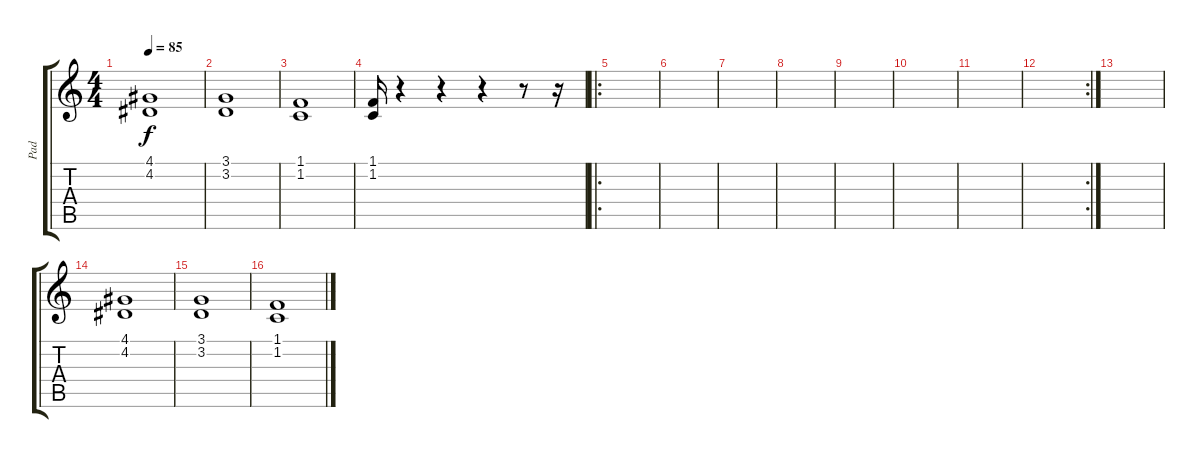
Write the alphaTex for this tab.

\track ("Pad" "Pad") {instrument pad4choir}
\staff {score tabs}
\tuning (E4 B3 G3 D3 A2 E2) {hide}
\ts (4 4)
\tempo 85
\clef g2
\ks c
(4.1 4.2).1{dy f} |
(3.1 3.2).1 |
(1.1 1.2).1 |
(1.1 1.2).16 r.4 r.4 r.4 r.8 r.16 |
\ro
|
|
|
|
|
|
|
\rc 2
|
|
(4.1 4.2).1 |
(3.1 3.2).1 |
(1.1 1.2).1
